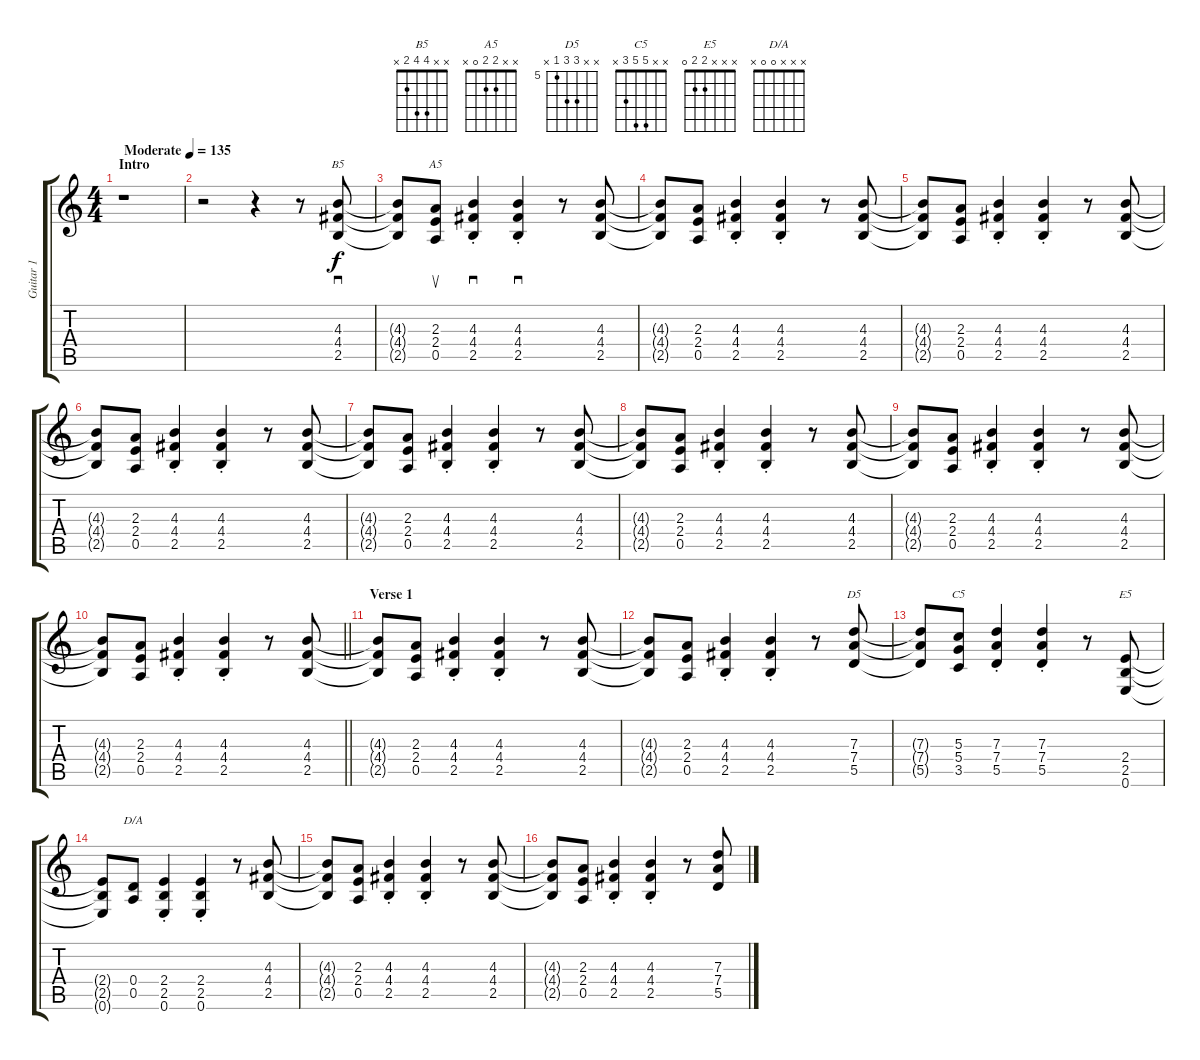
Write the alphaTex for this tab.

\track ("Guitar 1" "Guitar 1") {instrument overdrivenguitar}
\staff {score tabs}
\tuning (E4 B3 G3 D3 A2 E2) {hide}
\chord ("B5" x x 4 4 2 x)
\chord ("A5" x x 2 2 0 x)
\chord ("D5" x x 7 7 5 x) {firstfret 5}
\chord ("C5" x x 5 5 3 x)
\chord ("E5" x x x 2 2 0)
\chord ("D/A" x x x 0 0 x)
\ts (4 4)
\section ("" "Intro")
\tempo (135 "Moderate")
\clef g2
\ks c
r.1{dy f instrument overdrivenguitar} |
r.2 r.4 r.8 (4.3 4.4 2.5).8{sd ch "B5"} |
(4.3{t} 4.4{t} 2.5{t}).8 (2.3 2.4 0.5).8{su ch "A5"} (4.3{st} 4.4{st} 2.5{st}).4{sd} (4.3{st} 4.4{st} 2.5{st}).4{sd} r.8 (4.3 4.4 2.5).8 |
(4.3{t} 4.4{t} 2.5{t}).8 (2.3 2.4 0.5).8 (4.3{st} 4.4{st} 2.5{st}).4 (4.3{st} 4.4{st} 2.5{st}).4 r.8 (4.3 4.4 2.5).8 |
(4.3{t} 4.4{t} 2.5{t}).8 (2.3 2.4 0.5).8 (4.3{st} 4.4{st} 2.5{st}).4 (4.3{st} 4.4{st} 2.5{st}).4 r.8 (4.3 4.4 2.5).8 |
(4.3{t} 4.4{t} 2.5{t}).8 (2.3 2.4 0.5).8 (4.3{st} 4.4{st} 2.5{st}).4 (4.3{st} 4.4{st} 2.5{st}).4 r.8 (4.3 4.4 2.5).8 |
(4.3{t} 4.4{t} 2.5{t}).8 (2.3 2.4 0.5).8 (4.3{st} 4.4{st} 2.5{st}).4 (4.3{st} 4.4{st} 2.5{st}).4 r.8 (4.3 4.4 2.5).8 |
(4.3{t} 4.4{t} 2.5{t}).8 (2.3 2.4 0.5).8 (4.3{st} 4.4{st} 2.5{st}).4 (4.3{st} 4.4{st} 2.5{st}).4 r.8 (4.3 4.4 2.5).8 |
(4.3{t} 4.4{t} 2.5{t}).8 (2.3 2.4 0.5).8 (4.3{st} 4.4{st} 2.5{st}).4 (4.3{st} 4.4{st} 2.5{st}).4 r.8 (4.3 4.4 2.5).8 |
\barLineRight lightlight
(4.3{t} 4.4{t} 2.5{t}).8 (2.3 2.4 0.5).8 (4.3{st} 4.4{st} 2.5{st}).4 (4.3{st} 4.4{st} 2.5{st}).4 r.8 (4.3 4.4 2.5).8 |
\section ("" "Verse 1")
(4.3{t} 4.4{t} 2.5{t}).8 (2.3 2.4 0.5).8 (4.3{st} 4.4{st} 2.5{st}).4 (4.3{st} 4.4{st} 2.5{st}).4 r.8 (4.3 4.4 2.5).8 |
(4.3{t} 4.4{t} 2.5{t}).8 (2.3 2.4 0.5).8 (4.3{st} 4.4{st} 2.5{st}).4 (4.3{st} 4.4{st} 2.5{st}).4 r.8 (7.3 7.4 5.5).8{ch "D5"} |
(7.3{t} 7.4{t} 5.5{t}).8 (5.3 5.4 3.5).8{ch "C5"} (7.3{st} 7.4{st} 5.5{st}).4 (7.3{st} 7.4{st} 5.5{st}).4 r.8 (2.4 2.5 0.6).8{ch "E5"} |
(2.4{t} 2.5{t} 0.6{t}).8 (0.4 0.5).8{ch "D/A"} (2.4{st} 2.5{st} 0.6{st}).4 (2.4{st} 2.5{st} 0.6{st}).4 r.8 (4.3 4.4 2.5).8 |
(4.3{t} 4.4{t} 2.5{t}).8 (2.3 2.4 0.5).8 (4.3{st} 4.4{st} 2.5{st}).4 (4.3{st} 4.4{st} 2.5{st}).4 r.8 (4.3 4.4 2.5).8 |
(4.3{t} 4.4{t} 2.5{t}).8 (2.3 2.4 0.5).8 (4.3{st} 4.4{st} 2.5{st}).4 (4.3{st} 4.4{st} 2.5{st}).4 r.8 (7.3 7.4 5.5).8
